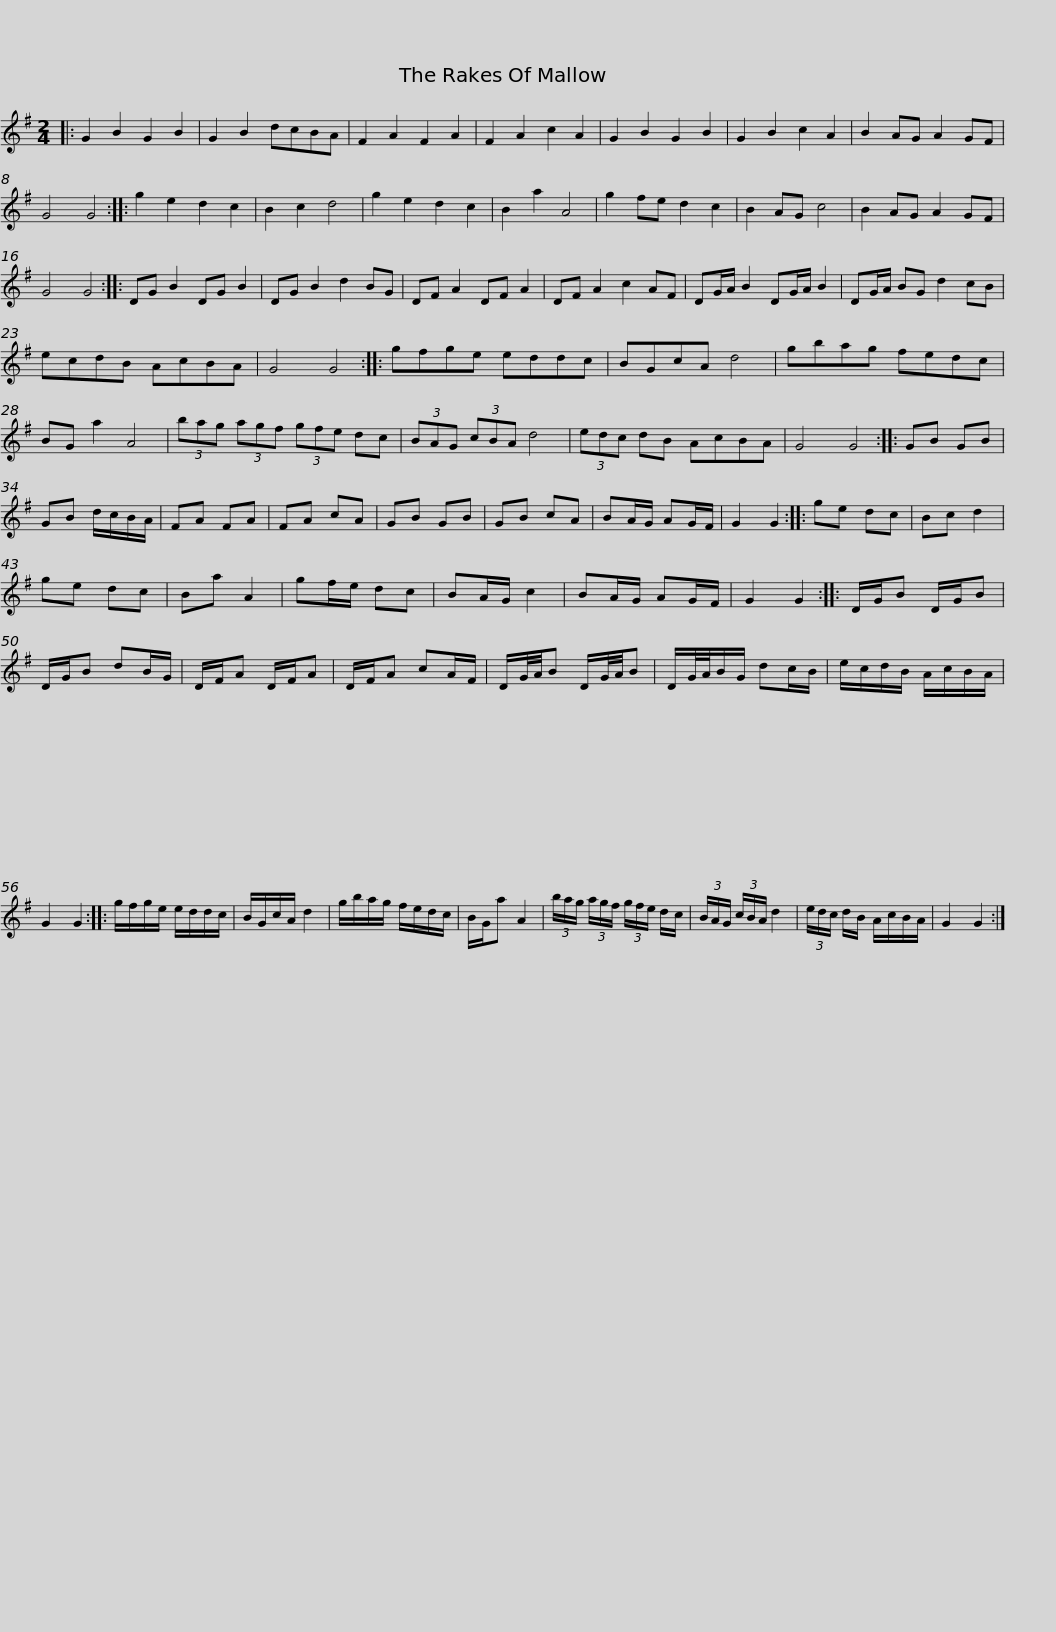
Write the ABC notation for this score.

X:1
L:1/8
M:2/4
I:linebreak $
K:G
V:1 treble
V:1
|: G2 B2 G2 B2 | G2 B2 dcBA | F2 A2 F2 A2 | F2 A2 c2 A2 | G2 B2 G2 B2 | %5
 G2 B2 c2 A2 | B2 AG A2 GF | G4 G4 :: g2 e2 d2 c2 |$ B2 c2 d4 | %10
 g2 e2 d2 c2 | B2 a2 A4 | g2 fe d2 c2 | B2 AG c4 | B2 AG A2 GF | %15
 G4 G4 :: DG B2 DG B2 | DG B2 d2 BG |$ DF A2 DF A2 | DF A2 c2 AF | %20
 DG/A/ B2 DG/A/ B2 | DG/A/ BG d2 cB | ecdB AcBA | G4 G4 ::$ gfge eddc | %25
 BGcA d4 | gbag fedc | BG a2 A4 | (3bag (3agf (3gfe dc | (3BAG (3cBA d4 |$ %30
 (3edc dB AcBA | G4 G4 :: GB GB | GB d/c/B/A/ | FA FA | %35
 FA cA | GB GB | GB cA | BA/G/ AG/F/ |$ G2 G2 :: %40
 ge dc | Bc d2 | ge dc | Ba A2 | gf/e/ dc | %45
 BA/G/ c2 | BA/G/ AG/F/ | G2 G2 :: D/G/B D/G/B |$ D/G/B dB/G/ | %50
 D/F/A D/F/A | D/F/A cA/F/ | D/G/4A/4B D/G/4A/4B | D/G/4A/4B/G/ dc/B/ | e/c/d/B/ A/c/B/A/ | %55
 G2 G2 ::$ g/f/g/e/ e/d/d/c/ | B/G/c/A/ d2 | g/b/a/g/ f/e/d/c/ | B/G/a A2 | %60
 (3b/a/g/ (3a/g/f/ (3g/f/e/ d/c/ | (3B/A/G/ (3c/B/A/ d2 |$ (3e/d/c/ d/B/ A/c/B/A/ | G2 G2 :| %64
